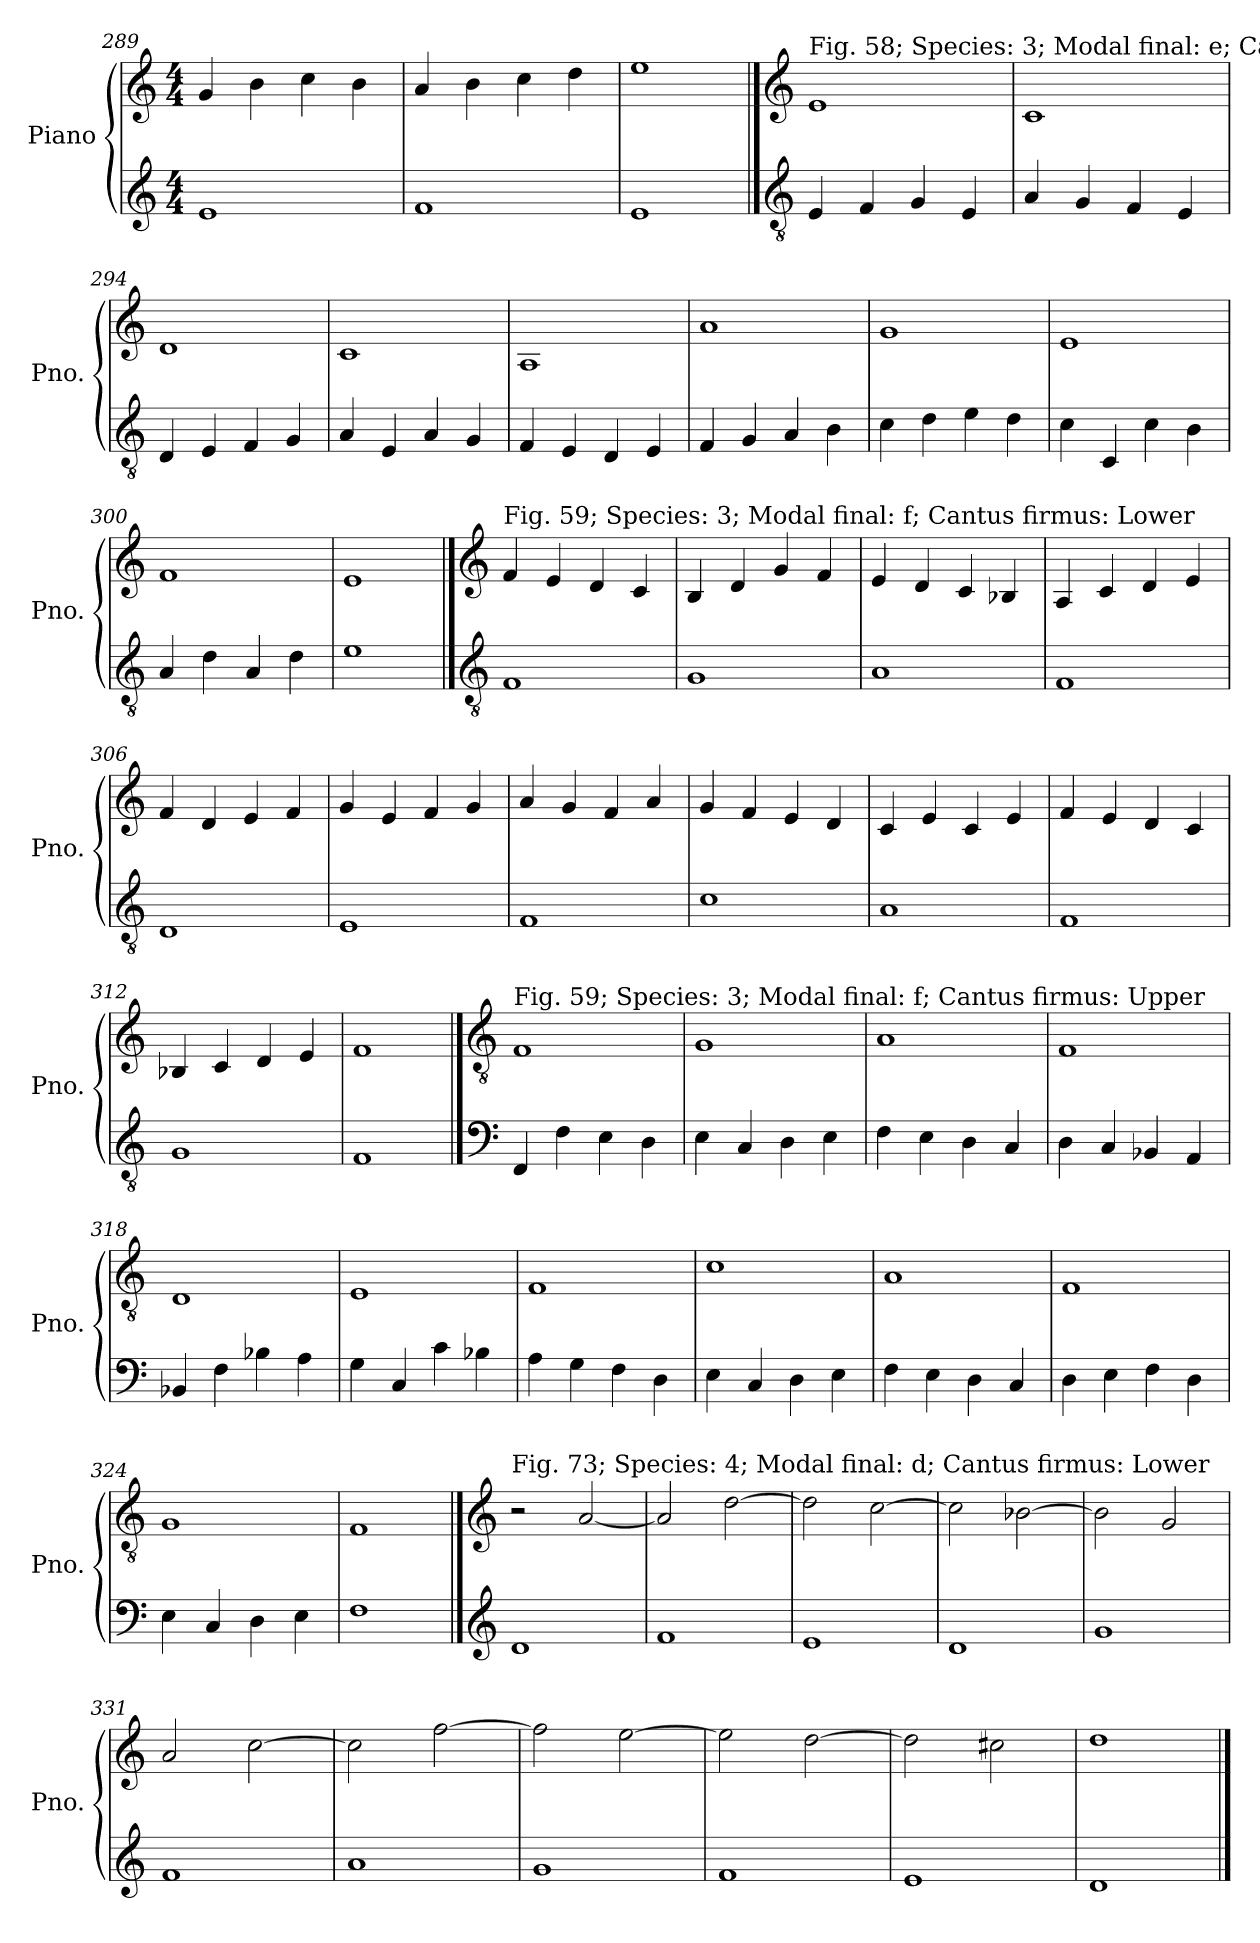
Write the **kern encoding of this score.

**kern	**kern
*part1	*part1
*staff2	*staff1
*I"Piano	*
*I'Pno.	*
*clefG2	*clefG2
*k[]	*k[]
*M4/4	*M4/4
=289	=289
1e	4g/
.	4b\
.	4cc\
.	4b\
=290	=290
1f	4a/
.	4b\
.	4cc\
.	4dd\
=291	=291
1e	1ee
!!LO:PB:g=z
==292	==292
*clefGv2	*clefG2
!	!LO:TX:a:t=Fig. 58; Species&colon; 3; Modal final&colon; e; Cantus firmus&colon; Upper
4E/	1e
4F/	.
4G/	.
4E/	.
=293	=293
4A/	1c
4G/	.
4F/	.
4E/	.
=294	=294
4D/	1d
4E/	.
4F/	.
4G/	.
=295	=295
4A/	1c
4E/	.
4A/	.
4G/	.
=296	=296
4F/	1A
4E/	.
4D/	.
4E/	.
!!LO:LB:g=z
=297	=297
4F/	1a
4G/	.
4A/	.
4B\	.
=298	=298
4c\	1g
4d\	.
4e\	.
4d\	.
=299	=299
4c\	1e
4C/	.
4c\	.
4B\	.
=300	=300
4A/	1f
4d\	.
4A/	.
4d\	.
=301	=301
1e	1e
!!LO:LB:g=z
==302	==302
*clefGv2	*clefG2
!	!LO:TX:a:t=Fig. 59; Species&colon; 3; Modal final&colon; f; Cantus firmus&colon; Lower
1F	4f/
.	4e/
.	4d/
.	4c/
=303	=303
1G	4B/
.	4d/
.	4g/
.	4f/
=304	=304
1A	4e/
.	4d/
.	4c/
.	4B-X/
=305	=305
1F	4A/
.	4c/
.	4d/
.	4e/
=306	=306
1D	4f/
.	4d/
.	4e/
.	4f/
=307	=307
1E	4g/
.	4e/
.	4f/
.	4g/
!!LO:LB:g=z
=308	=308
1F	4a/
.	4g/
.	4f/
.	4a/
=309	=309
1c	4g/
.	4f/
.	4e/
.	4d/
=310	=310
1A	4c/
.	4e/
.	4c/
.	4e/
=311	=311
1F	4f/
.	4e/
.	4d/
.	4c/
=312	=312
1G	4B-X/
.	4c/
.	4d/
.	4e/
=313	=313
1F	1f
!!LO:LB:g=z
==314	==314
*clefF4	*clefGv2
!	!LO:TX:a:t=Fig. 59; Species&colon; 3; Modal final&colon; f; Cantus firmus&colon; Upper
4FF/	1F
4F\	.
4E\	.
4D\	.
=315	=315
4E\	1G
4C/	.
4D\	.
4E\	.
=316	=316
4F\	1A
4E\	.
4D\	.
4C/	.
=317	=317
4D\	1F
4C/	.
4BB-X/	.
4AA/	.
=318	=318
4BB-X/	1D
4F\	.
4B-X\	.
4A\	.
=319	=319
4G\	1E
4C/	.
4c\	.
4B-X\	.
!!LO:LB:g=z
=320	=320
4A\	1F
4G\	.
4F\	.
4D\	.
=321	=321
4E\	1c
4C/	.
4D\	.
4E\	.
=322	=322
4F\	1A
4E\	.
4D\	.
4C/	.
=323	=323
4D\	1F
4E\	.
4F\	.
4D\	.
=324	=324
4E\	1G
4C/	.
4D\	.
4E\	.
=325	=325
1F	1F
!!LO:PB:g=z
==326	==326
*clefG2	*clefG2
!	!LO:TX:a:t=Fig. 73; Species&colon; 4; Modal final&colon; d; Cantus firmus&colon; Lower
1d	2r
.	[2a/
=327	=327
1f	2a/]
.	[2dd\
=328	=328
1e	2dd\]
.	[2cc\
=329	=329
1d	2cc\]
.	[2b-X\
=330	=330
1g	2b-\]
.	2g/
=331	=331
1f	2a/
.	[2cc\
=332	=332
1a	2cc\]
.	[2ff\
=333	=333
1g	2ff\]
.	[2ee\
=334	=334
1f	2ee\]
.	[2dd\
=335	=335
1e	2dd\]
.	2cc#X\
=336	=336
1d	1dd
==	==
*-	*-
